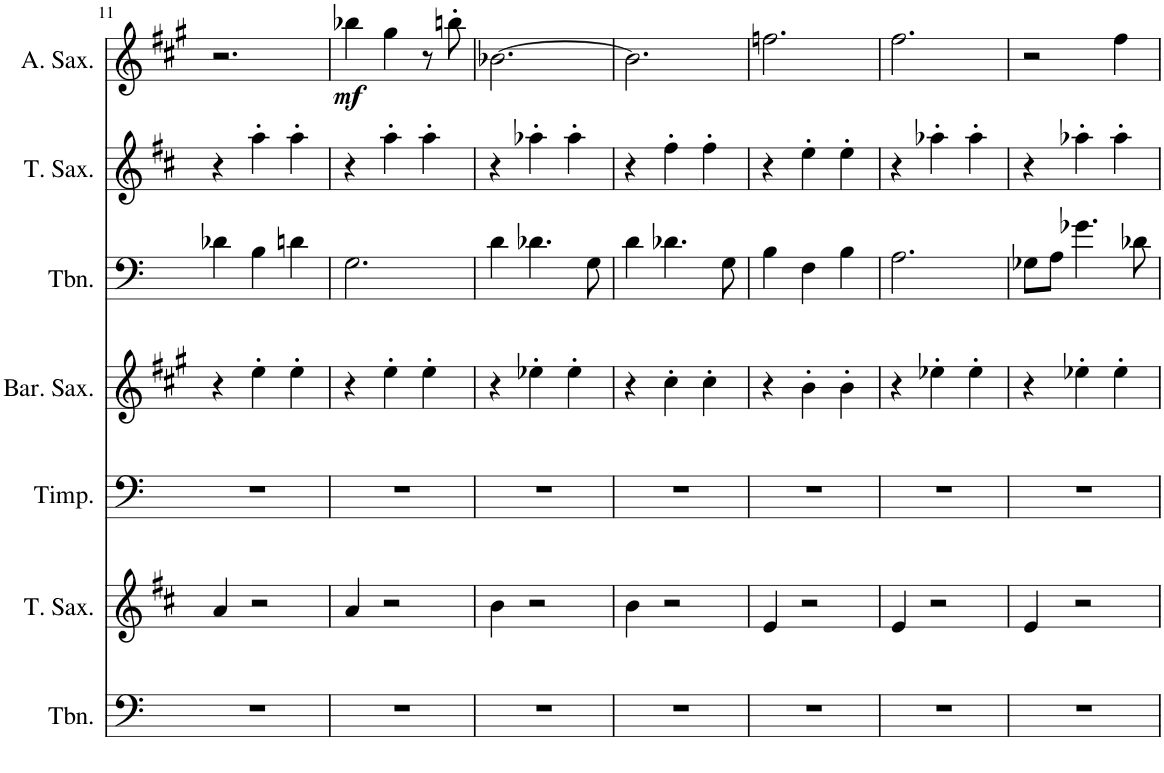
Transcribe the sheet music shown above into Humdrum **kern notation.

**kern	**kern	**kern	**kern	**kern	**kern	**kern	**dynam
*part7	*part6	*part5	*part4	*part3	*part2	*part1	*part1
*staff7	*staff6	*staff5	*staff4	*staff3	*staff2	*staff1	*staff1
*I"Trombone	*I"Tenor Saxophone	*I"Timpani	*I"Baritone Saxophone	*I"Trombone	*I"Tenor Saxophone	*I"Alto Saxophone	*
*I'Tbn.	*I'T. Sax.	*I'Timp.	*I'Bar. Sax.	*I'Tbn.	*I'T. Sax.	*I'A. Sax.	*
!!LO:PB:g=z
*clefF4	*clefG2	*clefF4	*clefG2	*clefF4	*clefG2	*clefG2	*
*	*Trd8c14	*	*Trd12c21	*	*Trd8c14	*Trd5c9	*
*k[]	*k[f#c#]	*k[]	*k[f#c#g#]	*k[]	*k[f#c#]	*k[f#c#g#]	*
*M3/4	*M3/4	*M3/4	*M3/4	*M3/4	*M3/4	*M3/4	*
=11	=11	=11	=11	=11	=11	=11	=11
2.r	4a/	2.r	4r	4d-X\	4r	2.r	.
.	2r	.	4ee'\	4B\	4aa'\	.	.
.	.	.	4ee'\	4dn\	4aa'\	.	.
=12	=12	=12	=12	=12	=12	=12	=12
!	!	!	!	!	!	!	!LO:DY:b
2.r	4a/	2.r	4r	2.G\	4r	4bb-X\	mf
.	2r	.	4ee'\	.	4aa'\	4gg#\	.
.	.	.	4ee'\	.	4aa'\	8r	.
.	.	.	.	.	.	8bbn'\	.
=13	=13	=13	=13	=13	=13	=13	=13
2.r	4b\	2.r	4r	4d\	4r	[2.b-X\	.
.	2r	.	4ee-X'\	4.d-X\	4aa-X'\	.	.
.	.	.	4ee-'\	.	4aa-'\	.	.
.	.	.	.	8G\	.	.	.
=14	=14	=14	=14	=14	=14	=14	=14
2.r	4b\	2.r	4r	4d\	4r	2.b-\]	.
.	2r	.	4cc#'\	4.d-X\	4ff#'\	.	.
.	.	.	4cc#'\	.	4ff#'\	.	.
.	.	.	.	8G\	.	.	.
=15	=15	=15	=15	=15	=15	=15	=15
2.r	4e/	2.r	4r	4B\	4r	2.ffn\	.
.	2r	.	4b'\	4F\	4ee'\	.	.
.	.	.	4b'\	4B\	4ee'\	.	.
=16	=16	=16	=16	=16	=16	=16	=16
2.r	4e/	2.r	4r	2.A\	4r	2.ff#\	.
.	2r	.	4ee-X'\	.	4aa-X'\	.	.
.	.	.	4ee-'\	.	4aa-'\	.	.
=17	=17	=17	=17	=17	=17	=17	=17
2.r	4e/	2.r	4r	8G-X\L	4r	2r	.
.	.	.	.	8A\J	.	.	.
.	2r	.	4ee-X'\	4.g-X\	4aa-X'\	.	.
.	.	.	4ee-'\	.	4aa-'\	4ff#\	.
.	.	.	.	8d-X\	.	.	.
=	=	=	=	=	=	=	=
*-	*-	*-	*-	*-	*-	*-	*-
